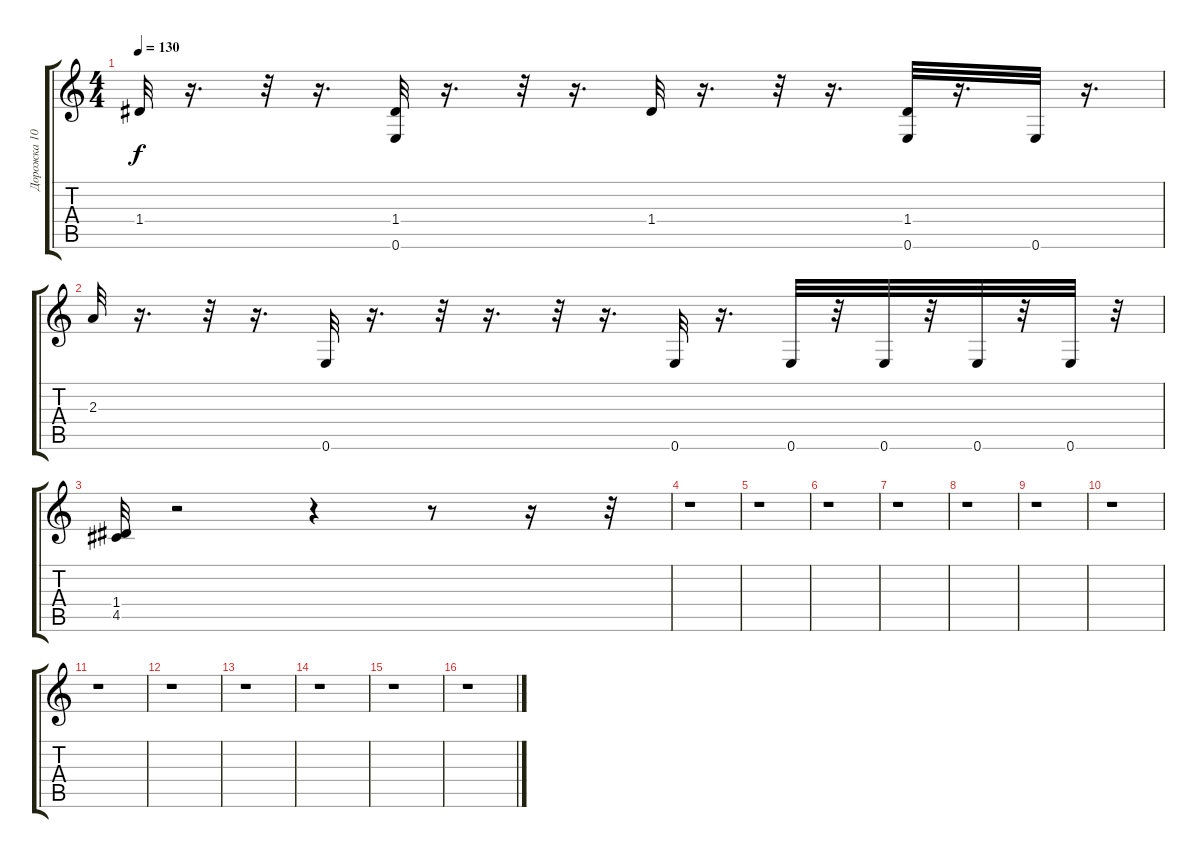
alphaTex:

\track ("Дорожка 10" "Дорожка 10") {instrument acousticguitarnylon}
\staff {score tabs}
\tuning (E4 B3 G3 D3 A2 E2) {hide}
\ts (4 4)
\tempo 130
\clef g2
\ks c
1.4.32{dy f} r.16{d} r.32 r.16{d} (1.4 0.6).32 r.16{d} r.32 r.16{d} 1.4.32 r.16{d} r.32 r.16{d} (1.4 0.6).32 r.16{d} 0.6.32 r.16{d} |
2.3.32 r.16{d} r.32 r.16{d} 0.6.32 r.16{d} r.32 r.16{d} r.32 r.16{d} 0.6.32 r.16{d} 0.6.32 r.32 0.6.32 r.32 0.6.32 r.32 0.6.32 r.32 |
(1.4 4.5).32 r.2 r.4 r.8 r.16 r.32 |
r.1 |
r.1 |
r.1 |
r.1 |
r.1 |
r.1 |
r.1 |
r.1 |
r.1 |
r.1 |
r.1 |
r.1 |
r.1
